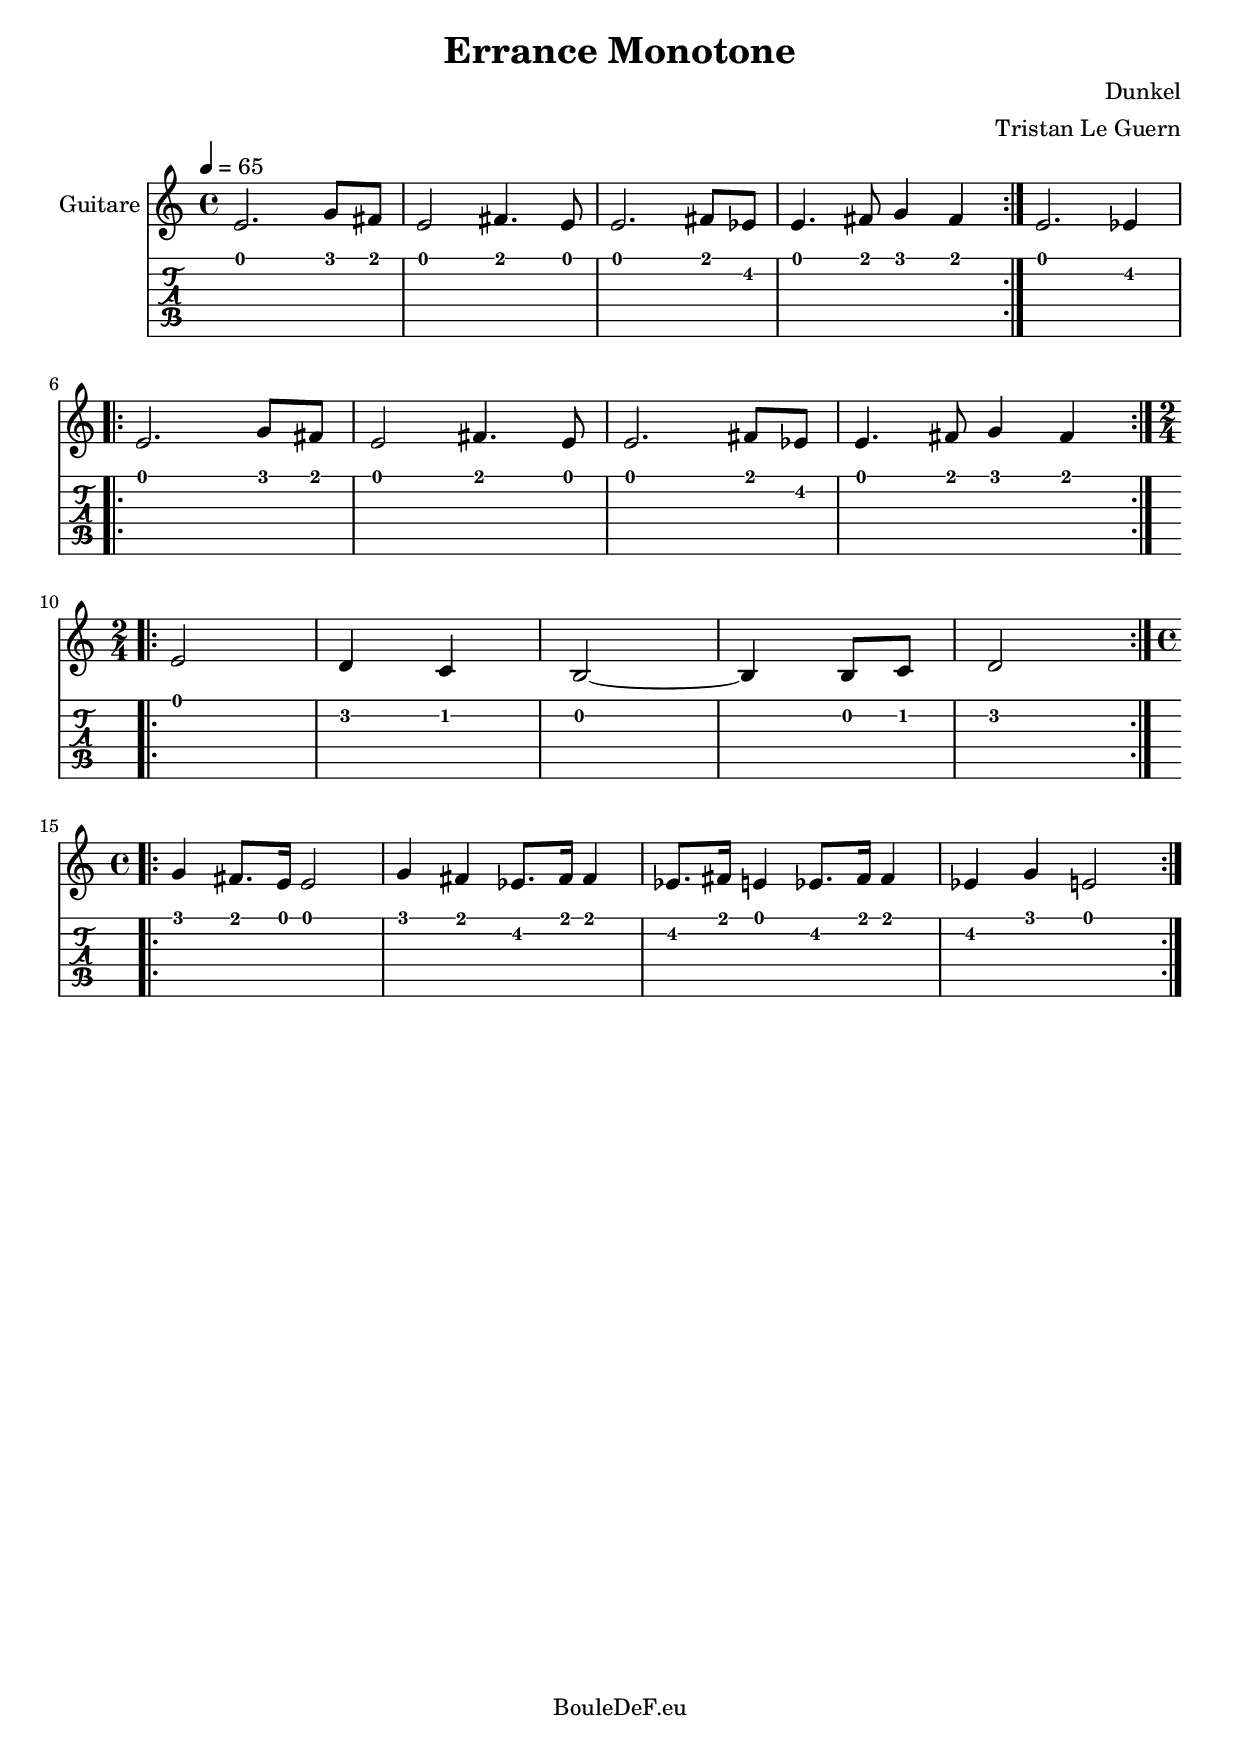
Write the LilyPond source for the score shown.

\version "2.16.0"
\include "italiano.ly"

\header {
	title = "Errance Monotone"
	composer = "Dunkel"
	arranger = "Tristan Le Guern"
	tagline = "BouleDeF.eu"
}

global = {
	\time 4/4
	\tempo 4 = 65
}

theme_a = \relative sib {
	| mi2. sol8 fad8
	| mi2 fad4. mi8
	| mi2. fad8 mib
	| mi4. fad8 sol4 fad4
}

theme_b = \relative sib {
	\time 2/4
	| mi2
	| re4 do
	| si2~
	| si4 si8 do
	| re2
}

theme_c = \relative sib {
	\time 4/4
	| sol'4 fad8. mi16 mi2
	| sol4 fad4 mib8. fad16 fad4
	| mib8. fad16 mi4 mib8. fad16 fad4
	| mib4 sol mi2
}

errancemonotone = \relative sib {
	% Intro : 0:00 - 0:34
	\repeat volta 2 {
		\theme_a
	}
	| mi2. mib4
	\break

	% Theme A : 0:34 - 2:41
	\repeat volta 10 {
		\theme_a
	}
	\break

	% Theme B : 2:41 - 5:56
	\repeat volta 20 {
		\theme_b
	}
	\break

	% Theme C : 5:56 - 7:58
	\repeat volta 8 {
		\theme_c
	}
}

Guitare = \new Voice {
	\set Staff.instrumentName = #"Guitare"
	\global
	\errancemonotone
}

TabGuitare = \new TabVoice {
	\global
	\errancemonotone
}

\score {
	<<
	\new Staff { << \Guitare >> }
	\new TabStaff { << \TabGuitare >> }
	>>
	\layout {}
}

\score {
	<<
	\new TabStaff \with { midiInstrument=#"acoustic guitar (steel)" }
		\unfoldRepeats { << \TabGuitare >> }
	>>
	\midi {}
}

